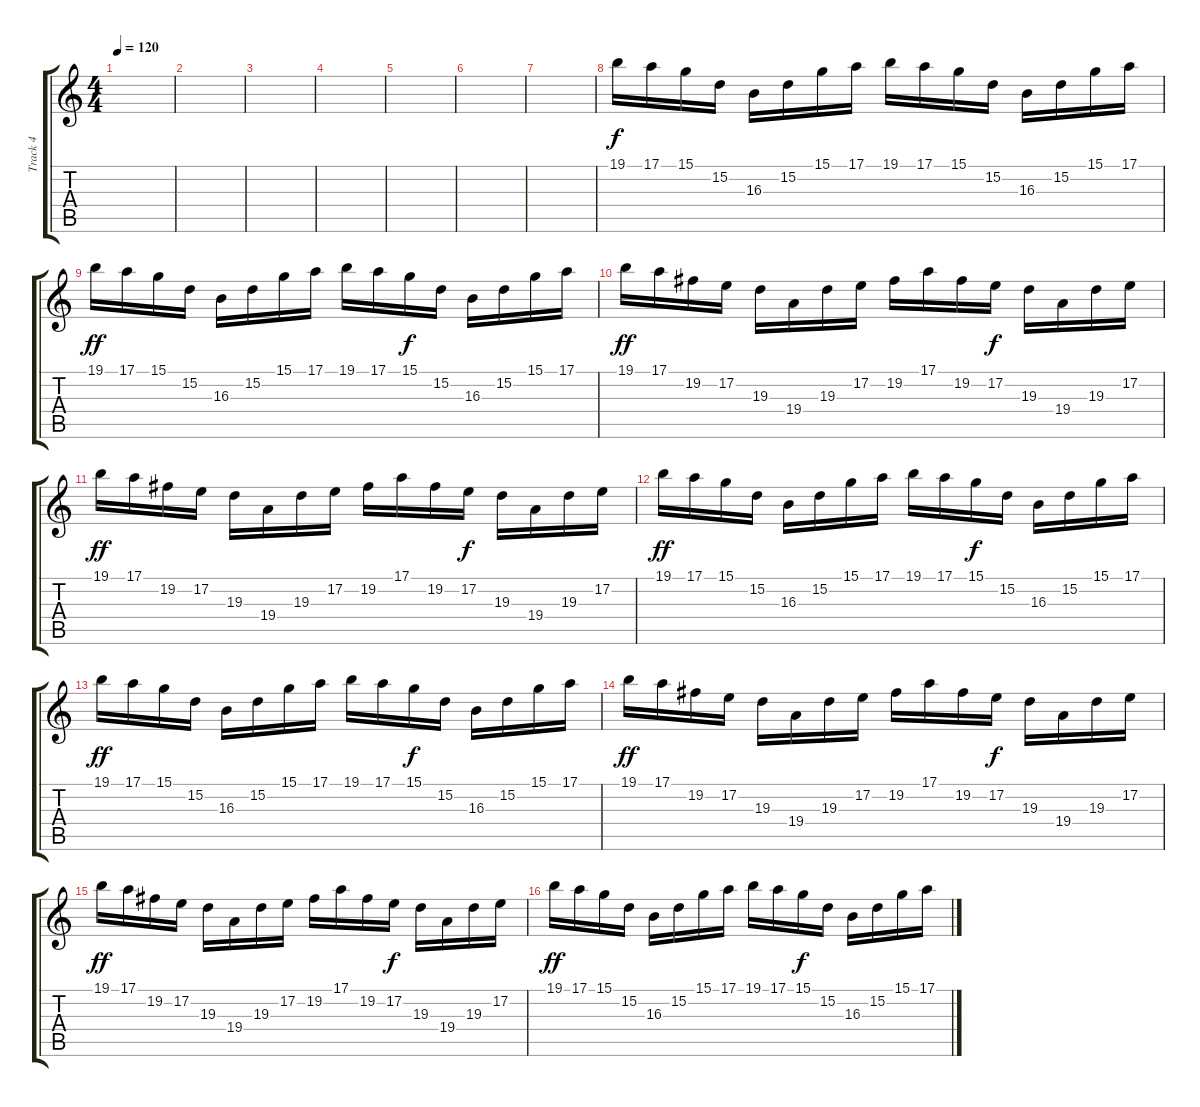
\track ("Track 4" "Track 4") {instrument orchestralharp}
\staff {score tabs}
\tuning (E4 B3 G3 D3 A2 E2) {hide}
\ts (4 4)
\tempo 120
\clef g2
\ks c
|
|
|
|
|
|
|
19.1.16 17.1.16 15.1.16 15.2.16 16.3.16 15.2.16 15.1.16 17.1.16 19.1.16 17.1.16 15.1.16{dy f} 15.2.16 16.3.16 15.2.16 15.1.16 17.1.16 |
19.1.16{dy ff} 17.1.16 15.1.16 15.2.16 16.3.16 15.2.16 15.1.16 17.1.16 19.1.16 17.1.16 15.1.16{dy f} 15.2.16 16.3.16 15.2.16 15.1.16 17.1.16 |
19.1.16{dy ff} 17.1.16 19.2.16 17.2.16 19.3.16 19.4.16 19.3.16 17.2.16 19.2.16 17.1.16 19.2.16 17.2.16{dy f} 19.3.16 19.4.16 19.3.16 17.2.16 |
19.1.16{dy ff} 17.1.16 19.2.16 17.2.16 19.3.16 19.4.16 19.3.16 17.2.16 19.2.16 17.1.16 19.2.16 17.2.16{dy f} 19.3.16 19.4.16 19.3.16 17.2.16 |
19.1.16{dy ff} 17.1.16 15.1.16 15.2.16 16.3.16 15.2.16 15.1.16 17.1.16 19.1.16 17.1.16 15.1.16{dy f} 15.2.16 16.3.16 15.2.16 15.1.16 17.1.16 |
19.1.16{dy ff} 17.1.16 15.1.16 15.2.16 16.3.16 15.2.16 15.1.16 17.1.16 19.1.16 17.1.16 15.1.16{dy f} 15.2.16 16.3.16 15.2.16 15.1.16 17.1.16 |
19.1.16{dy ff} 17.1.16 19.2.16 17.2.16 19.3.16 19.4.16 19.3.16 17.2.16 19.2.16 17.1.16 19.2.16 17.2.16{dy f} 19.3.16 19.4.16 19.3.16 17.2.16 |
19.1.16{dy ff} 17.1.16 19.2.16 17.2.16 19.3.16 19.4.16 19.3.16 17.2.16 19.2.16 17.1.16 19.2.16 17.2.16{dy f} 19.3.16 19.4.16 19.3.16 17.2.16 |
19.1.16{dy ff} 17.1.16 15.1.16 15.2.16 16.3.16 15.2.16 15.1.16 17.1.16 19.1.16 17.1.16 15.1.16{dy f} 15.2.16 16.3.16 15.2.16 15.1.16 17.1.16
